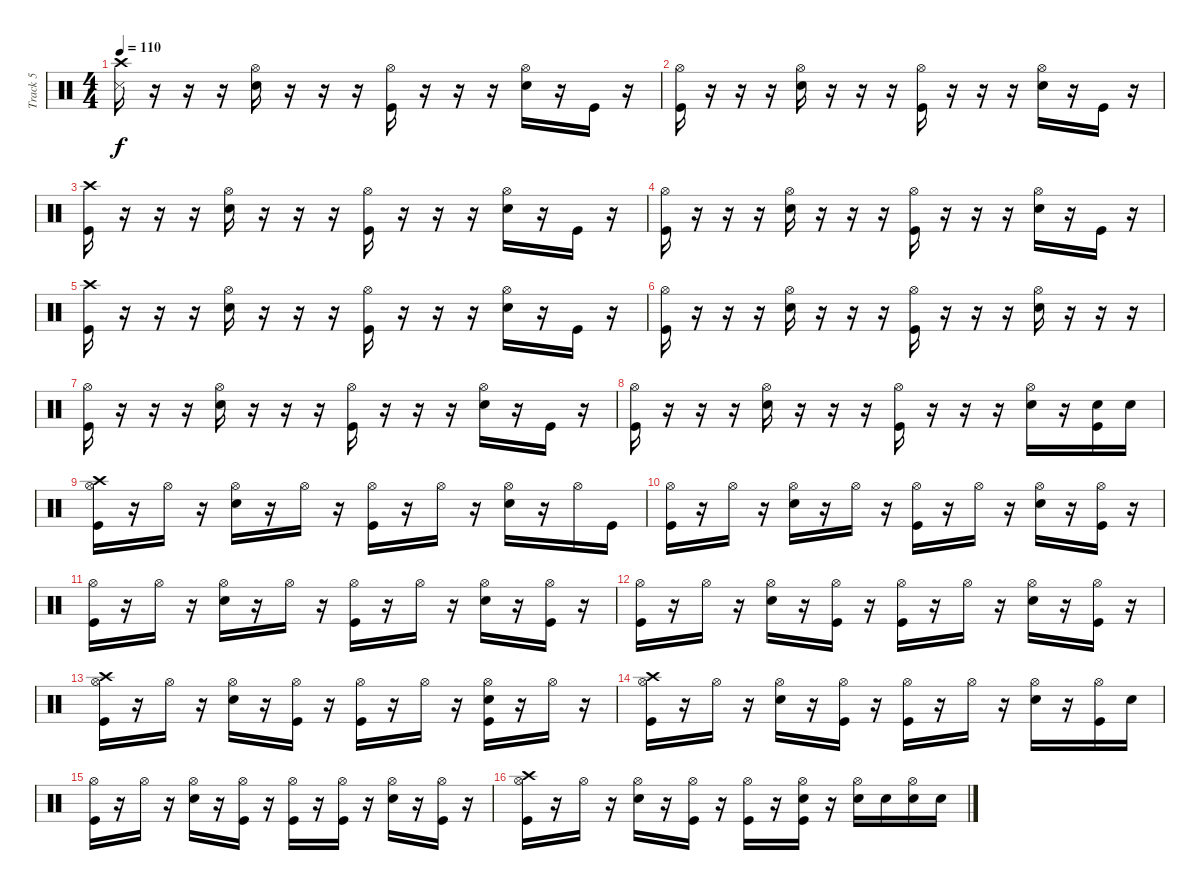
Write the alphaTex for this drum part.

\track ("Track 5" "Track 5") {instrument percussion}
\staff {score}
\articulation defaults
\ts (4 4)
\tempo 110
\clef neutral
\ks c
("Crash high (hit)" "Metronome (hit)").16{dy f} r.16 r.16 r.16 ("Hi-Hat (open)" "Electric Snare (hit)").16 r.16 r.16 r.16 ("Hi-Hat (open)" "Kick (hit)").16 r.16 r.16 r.16 ("Hi-Hat (open)" "Electric Snare (hit)").16 r.16 "Kick (hit)".16 r.16 |
("Hi-Hat (open)" "Kick (hit)").16 r.16 r.16 r.16 ("Hi-Hat (open)" "Electric Snare (hit)").16 r.16 r.16 r.16 ("Hi-Hat (open)" "Kick (hit)").16 r.16 r.16 r.16 ("Hi-Hat (open)" "Electric Snare (hit)").16 r.16 "Kick (hit)".16 r.16 |
("Crash high (hit)" "Kick (hit)").16 r.16 r.16 r.16 ("Hi-Hat (open)" "Electric Snare (hit)").16 r.16 r.16 r.16 ("Hi-Hat (open)" "Kick (hit)").16 r.16 r.16 r.16 ("Hi-Hat (open)" "Electric Snare (hit)").16 r.16 "Kick (hit)".16 r.16 |
("Hi-Hat (open)" "Kick (hit)").16 r.16 r.16 r.16 ("Hi-Hat (open)" "Electric Snare (hit)").16 r.16 r.16 r.16 ("Hi-Hat (open)" "Kick (hit)").16 r.16 r.16 r.16 ("Hi-Hat (open)" "Electric Snare (hit)").16 r.16 "Kick (hit)".16 r.16 |
("Crash high (hit)" "Kick (hit)").16 r.16 r.16 r.16 ("Hi-Hat (open)" "Electric Snare (hit)").16 r.16 r.16 r.16 ("Hi-Hat (open)" "Kick (hit)").16 r.16 r.16 r.16 ("Hi-Hat (open)" "Electric Snare (hit)").16 r.16 "Kick (hit)".16 r.16 |
("Hi-Hat (open)" "Kick (hit)").16 r.16 r.16 r.16 ("Hi-Hat (open)" "Electric Snare (hit)").16 r.16 r.16 r.16 ("Hi-Hat (open)" "Kick (hit)").16 r.16 r.16 r.16 ("Hi-Hat (open)" "Electric Snare (hit)").16 r.16 r.16 r.16 |
("Hi-Hat (open)" "Kick (hit)").16 r.16 r.16 r.16 ("Hi-Hat (open)" "Electric Snare (hit)").16 r.16 r.16 r.16 ("Hi-Hat (open)" "Kick (hit)").16 r.16 r.16 r.16 ("Hi-Hat (open)" "Electric Snare (hit)").16 r.16 "Kick (hit)".16 r.16 |
("Hi-Hat (open)" "Kick (hit)").16 r.16 r.16 r.16 ("Hi-Hat (open)" "Electric Snare (hit)").16 r.16 r.16 r.16 ("Hi-Hat (open)" "Kick (hit)").16 r.16 r.16 r.16 ("Hi-Hat (open)" "Electric Snare (hit)").16 r.16 ("Electric Snare (hit)" "Kick (hit)").16 "Electric Snare (hit)".16 |
("Hi-Hat (open)" "Crash high (hit)" "Kick (hit)").16 r.16 "Hi-Hat (open)".16 r.16 ("Hi-Hat (open)" "Electric Snare (hit)").16 r.16 "Hi-Hat (open)".16 r.16 ("Hi-Hat (open)" "Kick (hit)").16 r.16 "Hi-Hat (open)".16 r.16 ("Hi-Hat (open)" "Electric Snare (hit)").16 r.16 "Hi-Hat (open)".16 "Kick (hit)".16 |
("Hi-Hat (open)" "Kick (hit)").16 r.16 "Hi-Hat (open)".16 r.16 ("Hi-Hat (open)" "Electric Snare (hit)").16 r.16 "Hi-Hat (open)".16 r.16 ("Hi-Hat (open)" "Kick (hit)").16 r.16 "Hi-Hat (open)".16 r.16 ("Hi-Hat (open)" "Electric Snare (hit)").16 r.16 ("Hi-Hat (open)" "Kick (hit)").16 r.16 |
("Hi-Hat (open)" "Kick (hit)").16 r.16 "Hi-Hat (open)".16 r.16 ("Hi-Hat (open)" "Electric Snare (hit)").16 r.16 "Hi-Hat (open)".16 r.16 ("Hi-Hat (open)" "Kick (hit)").16 r.16 "Hi-Hat (open)".16 r.16 ("Hi-Hat (open)" "Electric Snare (hit)").16 r.16 ("Hi-Hat (open)" "Kick (hit)").16 r.16 |
("Hi-Hat (open)" "Kick (hit)").16 r.16 "Hi-Hat (open)".16 r.16 ("Hi-Hat (open)" "Electric Snare (hit)").16 r.16 ("Hi-Hat (open)" "Kick (hit)").16 r.16 ("Hi-Hat (open)" "Kick (hit)").16 r.16 "Hi-Hat (open)".16 r.16 ("Hi-Hat (open)" "Electric Snare (hit)").16 r.16 ("Hi-Hat (open)" "Kick (hit)").16 r.16 |
("Hi-Hat (open)" "Crash high (hit)" "Kick (hit)").16 r.16 "Hi-Hat (open)".16 r.16 ("Hi-Hat (open)" "Electric Snare (hit)").16 r.16 ("Hi-Hat (open)" "Kick (hit)").16 r.16 ("Hi-Hat (open)" "Kick (hit)").16 r.16 "Hi-Hat (open)".16 r.16 ("Hi-Hat (open)" "Electric Snare (hit)" "Kick (hit)").16 r.16 "Hi-Hat (open)".16 r.16 |
("Hi-Hat (open)" "Crash high (hit)" "Kick (hit)").16 r.16 "Hi-Hat (open)".16 r.16 ("Hi-Hat (open)" "Electric Snare (hit)").16 r.16 ("Hi-Hat (open)" "Kick (hit)").16 r.16 ("Hi-Hat (open)" "Kick (hit)").16 r.16 "Hi-Hat (open)".16 r.16 ("Hi-Hat (open)" "Electric Snare (hit)").16 r.16 ("Hi-Hat (open)" "Kick (hit)").16 "Electric Snare (hit)".16 |
("Hi-Hat (open)" "Kick (hit)").16 r.16 "Hi-Hat (open)".16 r.16 ("Hi-Hat (open)" "Electric Snare (hit)").16 r.16 ("Hi-Hat (open)" "Kick (hit)").16 r.16 ("Hi-Hat (open)" "Kick (hit)").16 r.16 ("Hi-Hat (open)" "Kick (hit)").16 r.16 ("Hi-Hat (open)" "Electric Snare (hit)").16 r.16 ("Hi-Hat (open)" "Kick (hit)").16 r.16 |
("Hi-Hat (open)" "Crash high (hit)" "Kick (hit)").16 r.16 "Hi-Hat (open)".16 r.16 ("Hi-Hat (open)" "Electric Snare (hit)").16 r.16 ("Hi-Hat (open)" "Kick (hit)").16 r.16 ("Hi-Hat (open)" "Kick (hit)").16 r.16 ("Hi-Hat (open)" "Electric Snare (hit)" "Kick (hit)").16 r.16 ("Hi-Hat (open)" "Electric Snare (hit)").16 "Electric Snare (hit)".16 ("Hi-Hat (open)" "Electric Snare (hit)").16 "Electric Snare (hit)".16
